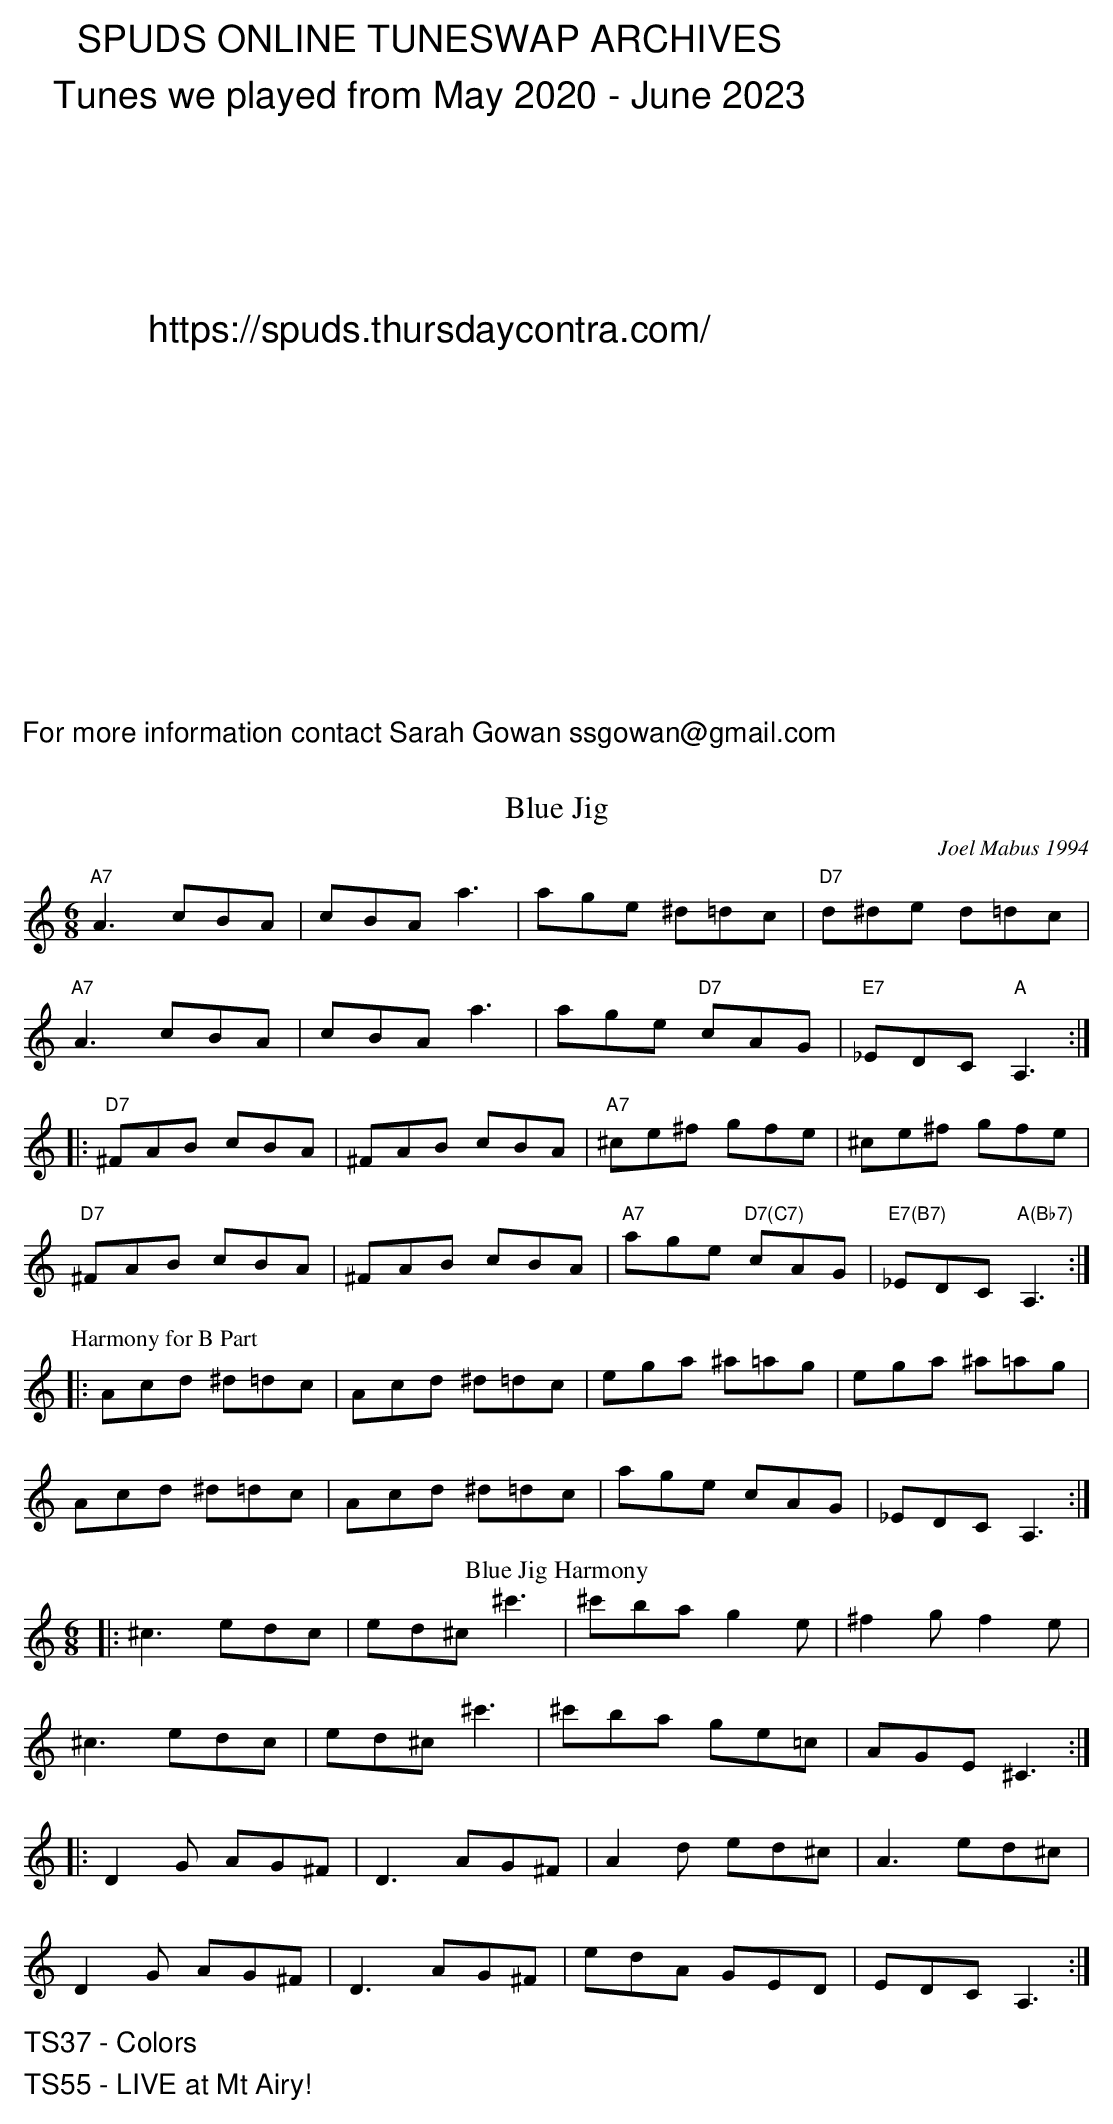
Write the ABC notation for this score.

X:1
T:Blue Jig
C:Joel Mabus 1994
M:6/8
L:1/8
K:Am
"A7"A3 cBA| cBA a3| age ^d=dc| "D7"d^de d=dc|
"A7"A3 cBA| cBA a3| age "D7"cAG| "E7"_EDC "A"A,3:|
|:"D7"^FAB cBA| ^FAB cBA| "A7"^ce^f gfe| ^ce^f gfe|
"D7"^FAB cBA| ^FAB cBA| "A7"age "D7(C7)"cAG| "E7(B7)"_EDC "A(Bb7)"A,3 :|
P:Harmony for B Part
|:Acd ^d=dc |Acd ^d=dc |ega ^a=ag |ega ^a=ag |
Acd ^d=dc |Acd ^d=dc | age cAG| _EDC A,3 :|
T:Blue Jig Harmony
M:6/8
L:1/8
K:Am
|: ^c3 edc | ed^c ^c'3 | ^c'ba g2e | ^f2g f2e |
 ^c3 edc | ed^c ^c'3 | ^c'ba ge=c | AGE ^C3 :|
 |: D2G AG^F | D3 AG^F | A2d ed^c | A3 ed^c |
 D2G AG^F | D3 AG^F | edA GED | EDC A,3 :|
